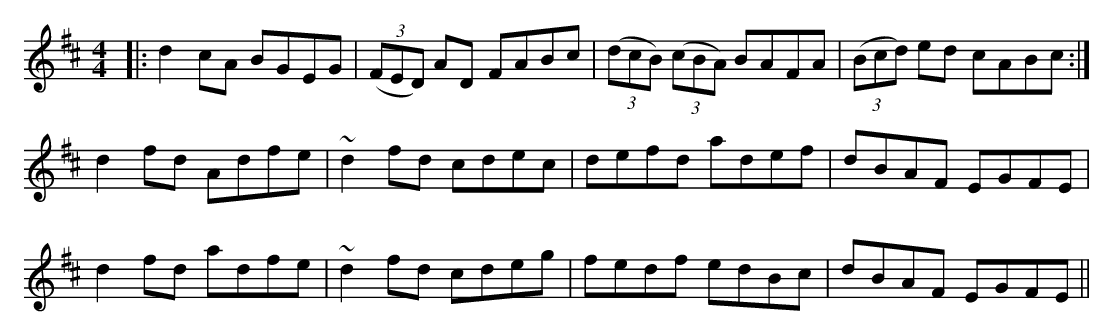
X:1
M:4/4
K:D
|:d2 cA BGEG|(3(FED) AD FABc|(3(dcB) (3(cBA) BAFA|(3(Bcd) ed cABc:|
d2 fd Adfe|~d2 fd cdec|defd adef|dBAF EGFE|
d2 fd adfe|~d2 fd cdeg|fedf edBc|dBAF EGFE||
